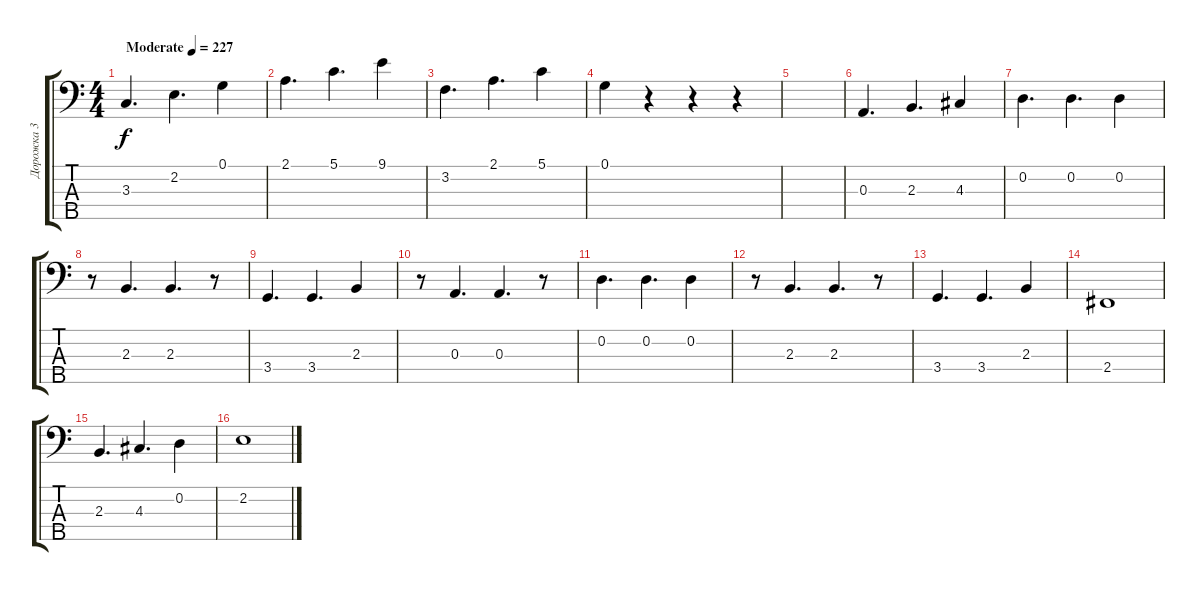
\track ("Дорожка 3" "Дорожка 3") {instrument fretlessbass}
\staff {score tabs}
\tuning (G2 D2 A1 E1 B0) {hide}
\ts (4 4)
\tempo (227 "Moderate")
\clef f4
\ks c
3.3.4{d dy f instrument fretlessbass} 2.2.4{d} 0.1.4 |
2.1.4{d} 5.1.4{d} 9.1.4 |
3.2.4{d} 2.1.4{d} 5.1.4 |
0.1.4 r.4 r.4 r.4 |
|
0.3.4{d} 2.3.4{d} 4.3.4 |
0.2.4{d} 0.2.4{d} 0.2.4 |
r.8 2.3.4{d} 2.3.4{d} r.8 |
3.4.4{d} 3.4.4{d} 2.3.4 |
r.8 0.3.4{d} 0.3.4{d} r.8 |
0.2.4{d} 0.2.4{d} 0.2.4 |
r.8 2.3.4{d} 2.3.4{d} r.8 |
3.4.4{d} 3.4.4{d} 2.3.4 |
2.4.1 |
2.3.4{d} 4.3.4{d} 0.2.4 |
2.2.1
